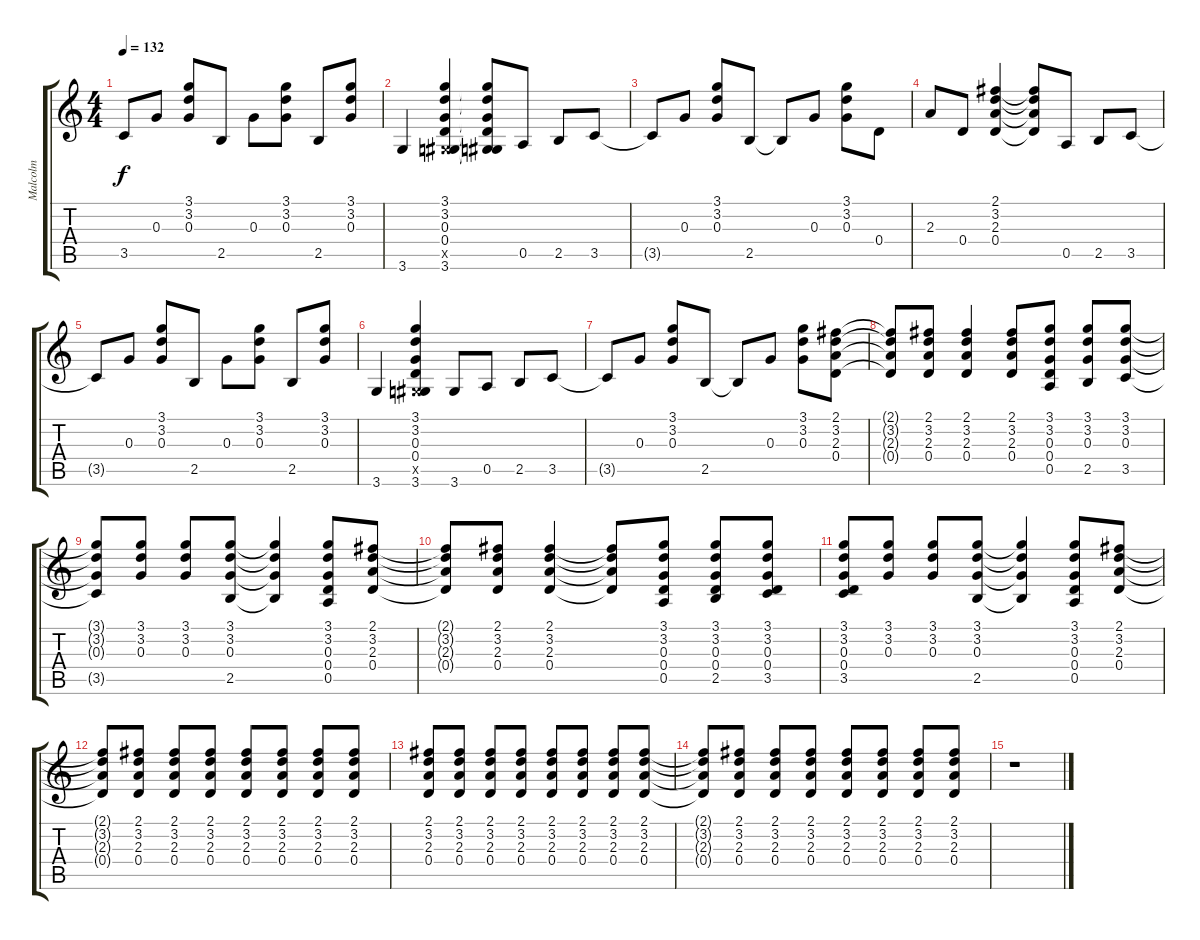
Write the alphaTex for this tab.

\track ("Malcolm" "Malcolm") {instrument distortionguitar}
\staff {score tabs}
\tuning (E4 B3 G3 D3 A2 E2) {hide}
\ts (4 4)
\tempo 132
\clef g2
\ks c
3.5{t}.8{dy f} 0.3.8 (3.1 3.2 0.3).8 2.5.8 0.3.8 (3.1 3.2 0.3).8 2.5.8 (3.1 3.2 0.3).8 |
3.6.4 (3.1 3.2 0.3 0.4 -1.5{x} 3.6).4 (3.1{t} 3.2{t} 0.3{t} 0.4{t} -1.5{t} 3.6{t}).8 0.5.8 2.5.8 3.5.8 |
3.5{t}.8 0.3.8 (3.1 3.2 0.3).8 2.5.8 2.5{t}.8 0.3.8 (3.1 3.2 0.3).8 0.4.8 |
2.3.8 0.4.8 (2.1 3.2 2.3 0.4).4 (2.1{t} 3.2{t} 2.3{t} 0.4{t}).8 0.5.8 2.5.8 3.5.8 |
3.5{t}.8 0.3.8 (3.1 3.2 0.3).8 2.5.8 0.3.8 (3.1 3.2 0.3).8 2.5.8 (3.1 3.2 0.3).8 |
3.6.4 (3.1 3.2 0.3 0.4 -1.5{x} 3.6).4 3.6.8 0.5.8 2.5.8 3.5.8 |
3.5{t}.8 0.3.8 (3.1 3.2 0.3).8 2.5.8 2.5{t}.8 0.3.8 (3.1 3.2 0.3).8 (2.1 3.2 2.3 0.4).8 |
(2.1{t} 3.2{t} 2.3{t} 0.4{t}).8 (2.1 3.2 2.3 0.4).8 (2.1 3.2 2.3 0.4).4 (2.1 3.2 2.3 0.4).8 (3.1 3.2 0.3 0.4 0.5).8 (3.1 3.2 0.3 2.5).8 (3.1 3.2 0.3 3.5).8 |
(3.1{t} 3.2{t} 0.3{t} 3.5{t}).8 (3.1 3.2 0.3).8 (3.1 3.2 0.3).8 (3.1 3.2 0.3 2.5).8 (3.1{t} 3.2{t} 0.3{t} 2.5{t}).4 (3.1 3.2 0.3 0.4 0.5).8 (2.1 3.2 2.3 0.4).8 |
(2.1{t} 3.2{t} 2.3{t} 0.4{t}).8 (2.1 3.2 2.3 0.4).8 (2.1 3.2 2.3 0.4).4 (2.1{t} 3.2{t} 2.3{t} 0.4{t}).8 (3.1 3.2 0.3 0.4 0.5).8 (3.1 3.2 0.3 0.4 2.5).8 (3.1 3.2 0.3 0.4 3.5).8 |
(3.1 3.2 0.3 0.4 3.5).8 (3.1 3.2 0.3).8 (3.1 3.2 0.3).8 (3.1 3.2 0.3 2.5).8 (3.1{t} 3.2{t} 0.3{t} 2.5{t}).4 (3.1 3.2 0.3 0.4 0.5).8 (2.1 3.2 2.3 0.4).8 |
(2.1{t} 3.2{t} 2.3{t} 0.4{t}).8 (2.1 3.2 2.3 0.4).8 (2.1 3.2 2.3 0.4).8 (2.1 3.2 2.3 0.4).8 (2.1 3.2 2.3 0.4).8 (2.1 3.2 2.3 0.4).8 (2.1 3.2 2.3 0.4).8 (2.1 3.2 2.3 0.4).8 |
(2.1 3.2 2.3 0.4).8 (2.1 3.2 2.3 0.4).8 (2.1 3.2 2.3 0.4).8 (2.1 3.2 2.3 0.4).8 (2.1 3.2 2.3 0.4).8 (2.1 3.2 2.3 0.4).8 (2.1 3.2 2.3 0.4).8 (2.1 3.2 2.3 0.4).8 |
(2.1{t} 3.2{t} 2.3{t} 0.4{t}).8 (2.1 3.2 2.3 0.4).8 (2.1 3.2 2.3 0.4).8 (2.1 3.2 2.3 0.4).8 (2.1 3.2 2.3 0.4).8 (2.1 3.2 2.3 0.4).8 (2.1 3.2 2.3 0.4).8 (2.1 3.2 2.3 0.4).8 |
r.1
